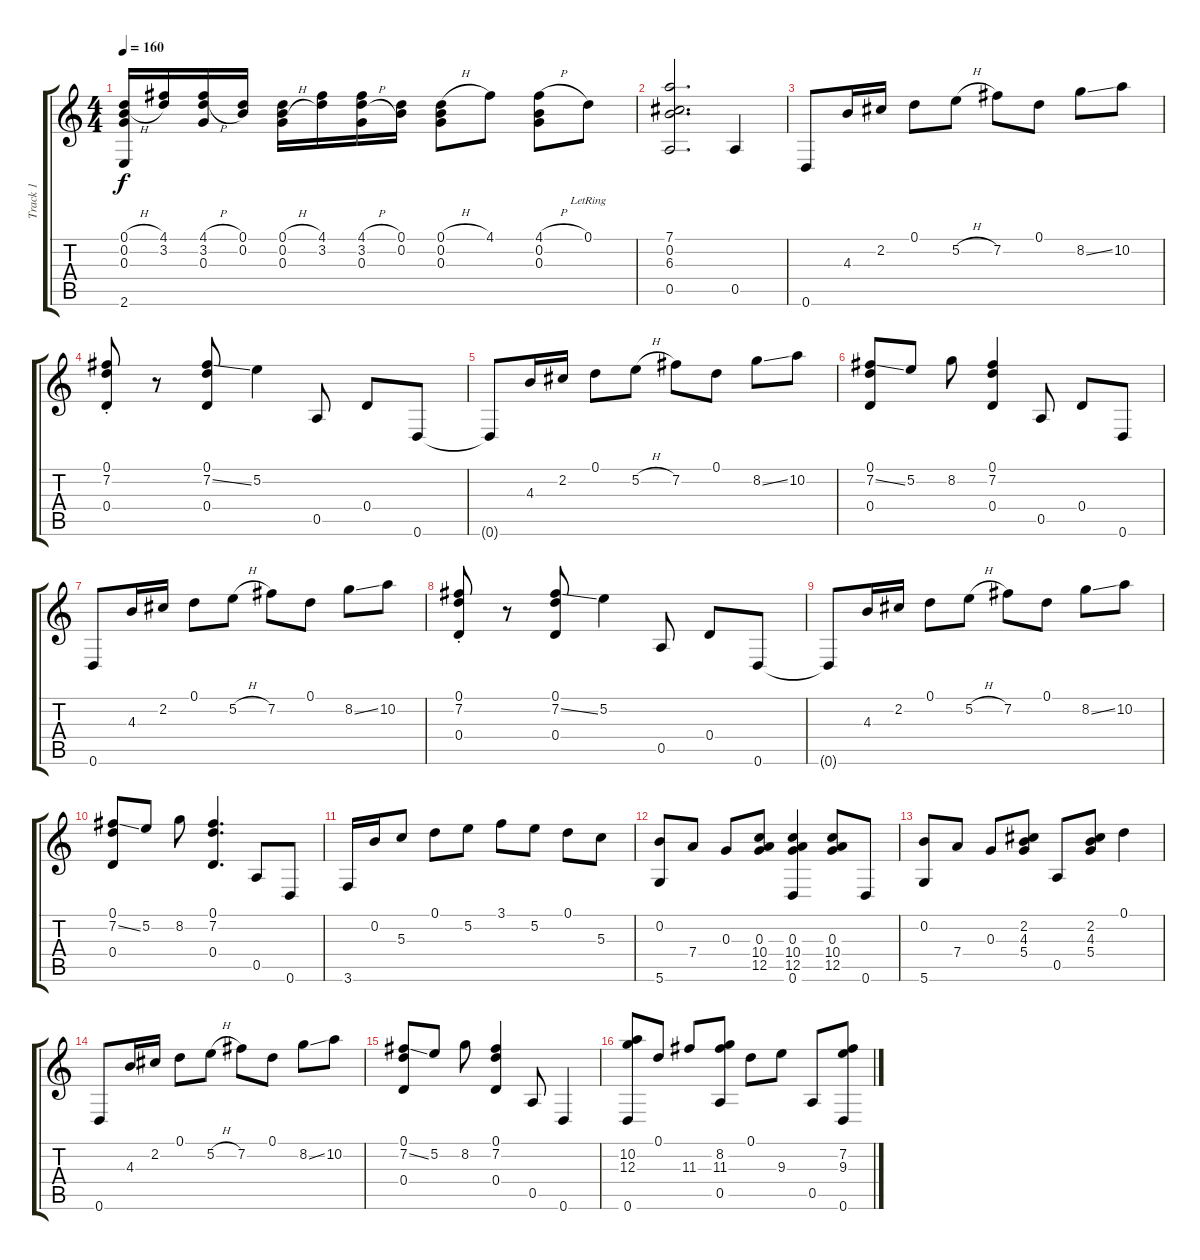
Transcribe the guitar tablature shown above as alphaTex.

\track ("Track 1" "Track 1") {instrument acousticguitarnylon}
\staff {score tabs}
\tuning (D4 B3 G3 D3 A2 D2) {hide}
\ts (4 4)
\tempo 160
\clef g2
\ks c
(0.1{h} 0.2{h} 0.3 2.6).16{dy f} (4.1 3.2).16 (4.1{h} 3.2{h} 0.3).16 (0.1 0.2).16 (0.1{h} 0.2{h} 0.3).16 (4.1 3.2).16 (4.1{h} 3.2{h} 0.3).16 (0.1 0.2).16 (0.1{h} 0.2 0.3).8 4.1.8 (4.1{h} 0.2 0.3).8 0.1{lr}.8 |
(7.1 0.2 6.3 0.5).2{d} 0.5.4 |
0.6.8 4.3.16 2.2.16 0.1.8 5.2{h}.8 7.2.8 0.1.8 8.2{ss}.8 10.2.8 |
(0.1{st} 7.2 0.4).8 r.8 (0.1 7.2{ss} 0.4).8 5.2.4 0.5.8 0.4.8 0.6.8 |
0.6{t}.8 4.3.16 2.2.16 0.1.8 5.2{h}.8 7.2.8 0.1.8 8.2{ss}.8 10.2.8 |
(0.1 7.2{ss} 0.4).8 5.2.8 8.2.8 (0.1 7.2 0.4).4 0.5.8 0.4.8 0.6.8 |
0.6.8 4.3.16 2.2.16 0.1.8 5.2{h}.8 7.2.8 0.1.8 8.2{ss}.8 10.2.8 |
(0.1{st} 7.2 0.4).8 r.8 (0.1 7.2{ss} 0.4).8 5.2.4 0.5.8 0.4.8 0.6.8 |
0.6{t}.8 4.3.16 2.2.16 0.1.8 5.2{h}.8 7.2.8 0.1.8 8.2{ss}.8 10.2.8 |
(0.1 7.2{ss} 0.4).8 5.2.8 8.2.8 (0.1 7.2 0.4).4{d} 0.5.8 0.6.8 |
3.6.16 0.2.16 5.3.8 0.1.8 5.2.8 3.1.8 5.2.8 0.1.8 5.3.8 |
(0.2 5.6).8 7.4.8 0.3.8 (0.3 10.4 12.5).8 (0.3 10.4 12.5 0.6).4 (0.3 10.4 12.5).8 0.6.8 |
(0.2 5.6).8 7.4.8 0.3.8 (2.2 4.3 5.4).8 0.5.8 (2.2 4.3 5.4).8 0.1.4 |
0.6.8 4.3.16 2.2.16 0.1.8 5.2{h}.8 7.2.8 0.1.8 8.2{ss}.8 10.2.8 |
(0.1 7.2{ss} 0.4).8 5.2.8 8.2.8 (0.1 7.2 0.4).4 0.5.8 0.6.4 |
(10.2 12.3 0.6).8 0.1.8 11.3.8 (8.2 11.3 0.5).8 0.1.8 9.3.8 0.5.8 (7.2 9.3 0.6).8
